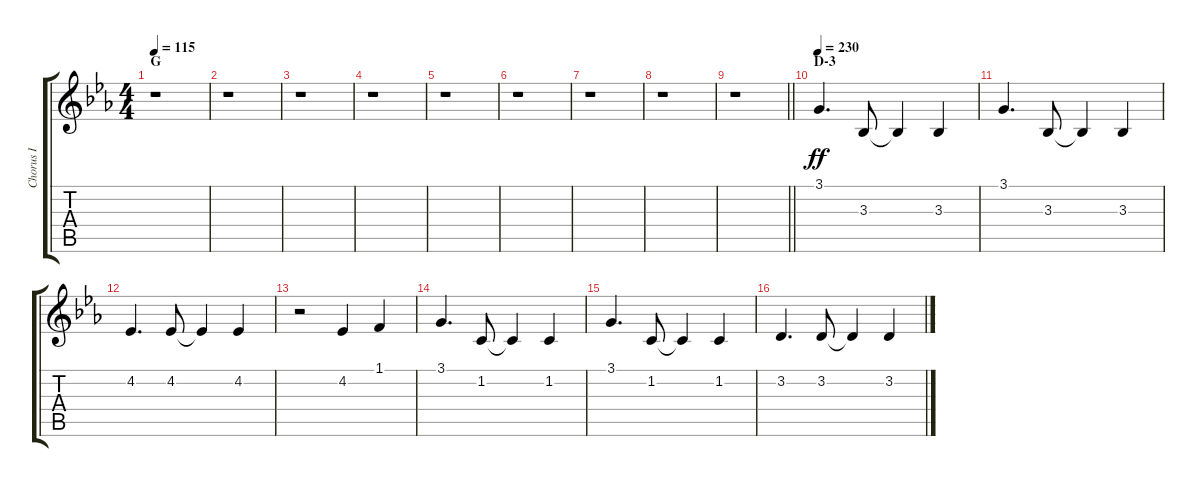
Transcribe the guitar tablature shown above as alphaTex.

\track ("Chorus I" "Chorus I") {instrument voiceoohs}
\staff {score tabs}
\tuning (E4 B3 G3 D3 A2 E2) {hide}
\ts (4 4)
\section ("" "G")
\tempo 115
\clef g2
\ks eb
r.1{dy ff} |
r.1 |
r.1 |
r.1 |
r.1 |
r.1 |
r.1 |
r.1 |
\barLineRight lightlight
r.1 |
\section ("" "D-3")
\tempo 230
3.1.4{d} 3.3.8 3.3{t}.4 3.3.4 |
3.1.4{d} 3.3.8 3.3{t}.4 3.3.4 |
4.2.4{d} 4.2.8 4.2{t}.4 4.2.4 |
r.2 4.2.4 1.1.4 |
3.1.4{d} 1.2.8 1.2{t}.4 1.2.4 |
3.1.4{d} 1.2.8 1.2{t}.4 1.2.4 |
3.2.4{d} 3.2.8 3.2{t}.4 3.2.4
